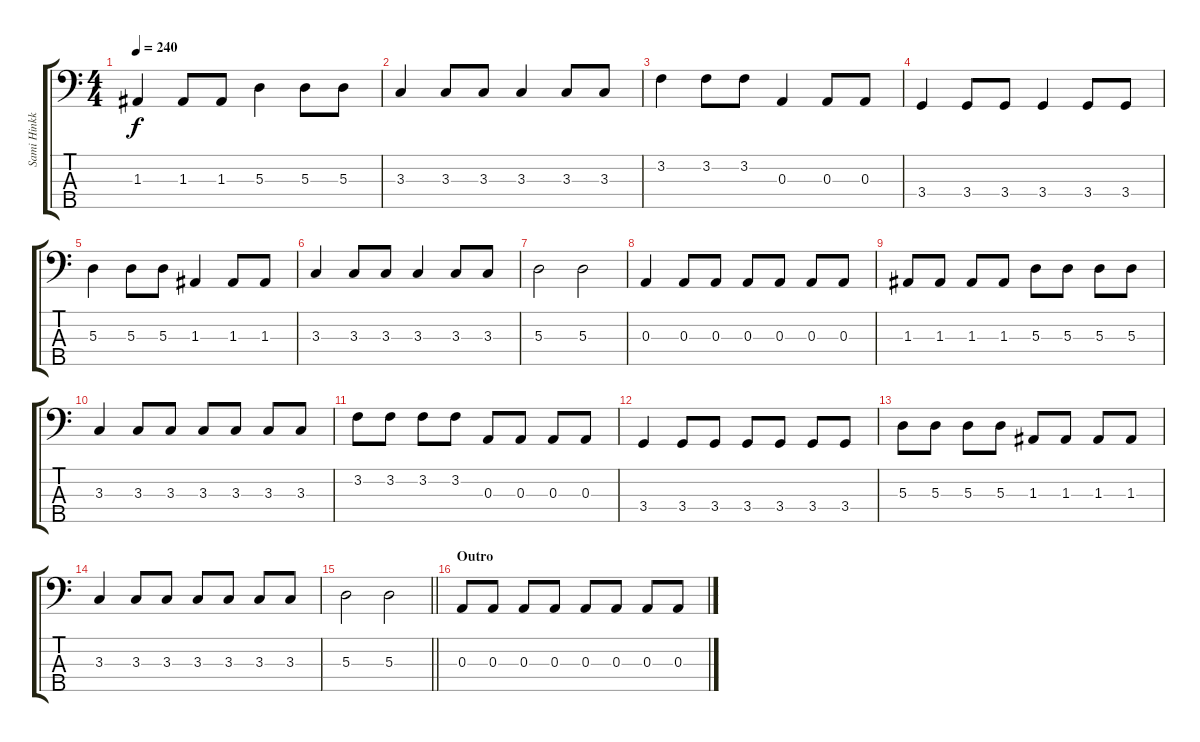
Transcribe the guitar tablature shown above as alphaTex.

\track ("Sami Hinkka" "Sami Hinkk") {instrument electricbassfinger}
\staff {score tabs}
\tuning (G2 D2 A1 E1 B0) {hide}
\ts (4 4)
\tempo 240
\clef f4
\ks c
1.3.4{dy f} 1.3.8 1.3.8 5.3.4 5.3.8 5.3.8 |
3.3.4 3.3.8 3.3.8 3.3.4 3.3.8 3.3.8 |
3.2.4 3.2.8 3.2.8 0.3.4 0.3.8 0.3.8 |
3.4.4 3.4.8 3.4.8 3.4.4 3.4.8 3.4.8 |
5.3.4 5.3.8 5.3.8 1.3.4 1.3.8 1.3.8 |
3.3.4 3.3.8 3.3.8 3.3.4 3.3.8 3.3.8 |
5.3.2 5.3.2 |
0.3.4 0.3.8 0.3.8 0.3.8 0.3.8 0.3.8 0.3.8 |
1.3.8 1.3.8 1.3.8 1.3.8 5.3.8 5.3.8 5.3.8 5.3.8 |
3.3.4 3.3.8 3.3.8 3.3.8 3.3.8 3.3.8 3.3.8 |
3.2.8 3.2.8 3.2.8 3.2.8 0.3.8 0.3.8 0.3.8 0.3.8 |
3.4.4 3.4.8 3.4.8 3.4.8 3.4.8 3.4.8 3.4.8 |
5.3.8 5.3.8 5.3.8 5.3.8 1.3.8 1.3.8 1.3.8 1.3.8 |
3.3.4 3.3.8 3.3.8 3.3.8 3.3.8 3.3.8 3.3.8 |
\barLineRight lightlight
5.3.2 5.3.2 |
\section ("" "Outro")
0.3.8 0.3.8 0.3.8 0.3.8 0.3.8 0.3.8 0.3.8 0.3.8
